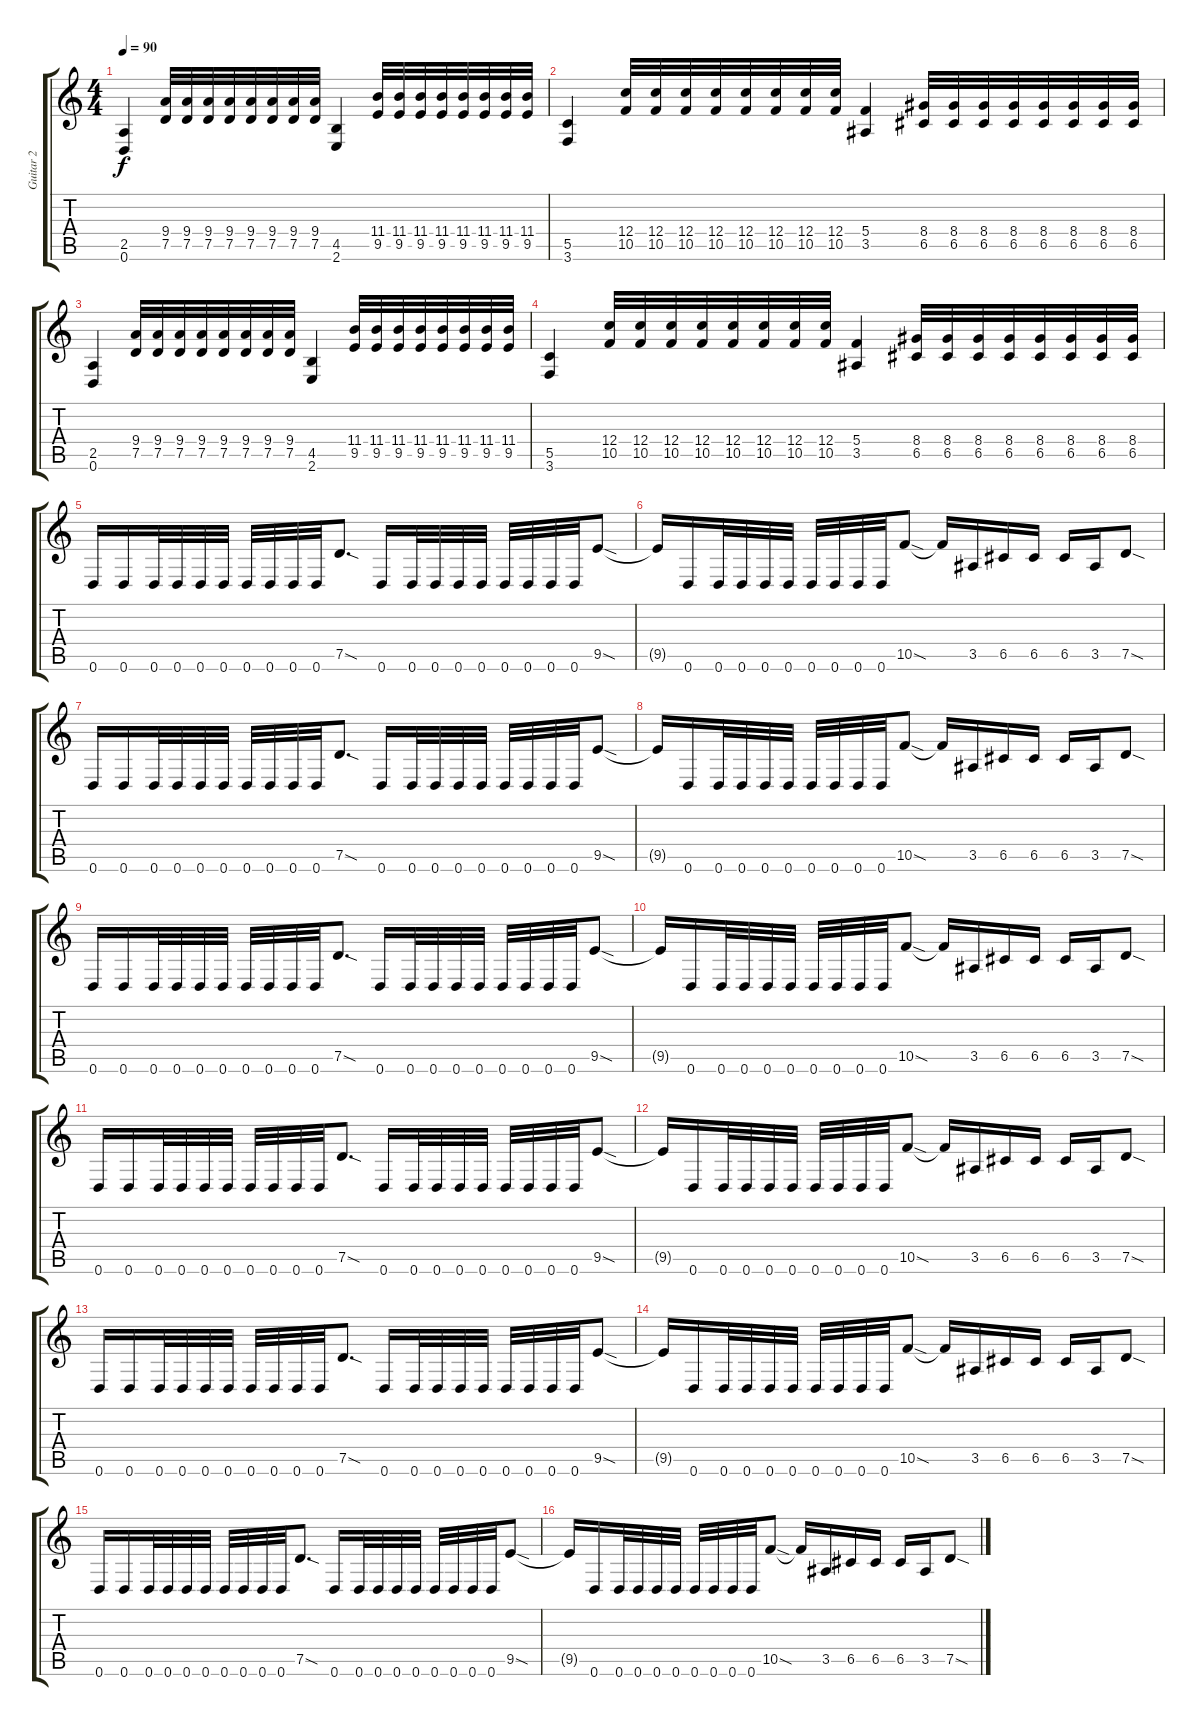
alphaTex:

\track ("Guitar 2" "Guitar 2") {instrument distortionguitar}
\staff {score tabs}
\tuning (D4 A3 F3 C3 G2 D2) {hide}
\ts (4 4)
\tempo 90
\clef g2
\ks c
(2.5 0.6).4{dy f} (9.4 7.5).32 (9.4 7.5).32 (9.4 7.5).32 (9.4 7.5).32 (9.4 7.5).32 (9.4 7.5).32 (9.4 7.5).32 (9.4 7.5).32 (4.5 2.6).4 (11.4 9.5).32 (11.4 9.5).32 (11.4 9.5).32 (11.4 9.5).32 (11.4 9.5).32 (11.4 9.5).32 (11.4 9.5).32 (11.4 9.5).32 |
(5.5 3.6).4 (12.4 10.5).32 (12.4 10.5).32 (12.4 10.5).32 (12.4 10.5).32 (12.4 10.5).32 (12.4 10.5).32 (12.4 10.5).32 (12.4 10.5).32 (5.4 3.5).4 (8.4 6.5).32 (8.4 6.5).32 (8.4 6.5).32 (8.4 6.5).32 (8.4 6.5).32 (8.4 6.5).32 (8.4 6.5).32 (8.4 6.5).32 |
(2.5 0.6).4 (9.4 7.5).32 (9.4 7.5).32 (9.4 7.5).32 (9.4 7.5).32 (9.4 7.5).32 (9.4 7.5).32 (9.4 7.5).32 (9.4 7.5).32 (4.5 2.6).4 (11.4 9.5).32 (11.4 9.5).32 (11.4 9.5).32 (11.4 9.5).32 (11.4 9.5).32 (11.4 9.5).32 (11.4 9.5).32 (11.4 9.5).32 |
(5.5 3.6).4 (12.4 10.5).32 (12.4 10.5).32 (12.4 10.5).32 (12.4 10.5).32 (12.4 10.5).32 (12.4 10.5).32 (12.4 10.5).32 (12.4 10.5).32 (5.4 3.5).4 (8.4 6.5).32 (8.4 6.5).32 (8.4 6.5).32 (8.4 6.5).32 (8.4 6.5).32 (8.4 6.5).32 (8.4 6.5).32 (8.4 6.5).32 |
0.6.16 0.6.16 0.6.32 0.6.32 0.6.32 0.6.32 0.6.32 0.6.32 0.6.32 0.6.32 7.5{sod}.8{d} 0.6.16 0.6.32 0.6.32 0.6.32 0.6.32 0.6.32 0.6.32 0.6.32 0.6.32 9.5{sod}.8 |
9.5{t}.16 0.6.16 0.6.32 0.6.32 0.6.32 0.6.32 0.6.32 0.6.32 0.6.32 0.6.32 10.5{sod}.8 10.5{t}.16 3.5.16 6.5.16 6.5.16 6.5.16 3.5.16 7.5{sod}.8 |
0.6.16 0.6.16 0.6.32 0.6.32 0.6.32 0.6.32 0.6.32 0.6.32 0.6.32 0.6.32 7.5{sod}.8{d} 0.6.16 0.6.32 0.6.32 0.6.32 0.6.32 0.6.32 0.6.32 0.6.32 0.6.32 9.5{sod}.8 |
9.5{t}.16 0.6.16 0.6.32 0.6.32 0.6.32 0.6.32 0.6.32 0.6.32 0.6.32 0.6.32 10.5{sod}.8 10.5{t}.16 3.5.16 6.5.16 6.5.16 6.5.16 3.5.16 7.5{sod}.8 |
0.6.16 0.6.16 0.6.32 0.6.32 0.6.32 0.6.32 0.6.32 0.6.32 0.6.32 0.6.32 7.5{sod}.8{d} 0.6.16 0.6.32 0.6.32 0.6.32 0.6.32 0.6.32 0.6.32 0.6.32 0.6.32 9.5{sod}.8 |
9.5{t}.16 0.6.16 0.6.32 0.6.32 0.6.32 0.6.32 0.6.32 0.6.32 0.6.32 0.6.32 10.5{sod}.8 10.5{t}.16 3.5.16 6.5.16 6.5.16 6.5.16 3.5.16 7.5{sod}.8 |
0.6.16 0.6.16 0.6.32 0.6.32 0.6.32 0.6.32 0.6.32 0.6.32 0.6.32 0.6.32 7.5{sod}.8{d} 0.6.16 0.6.32 0.6.32 0.6.32 0.6.32 0.6.32 0.6.32 0.6.32 0.6.32 9.5{sod}.8 |
9.5{t}.16 0.6.16 0.6.32 0.6.32 0.6.32 0.6.32 0.6.32 0.6.32 0.6.32 0.6.32 10.5{sod}.8 10.5{t}.16 3.5.16 6.5.16 6.5.16 6.5.16 3.5.16 7.5{sod}.8 |
0.6.16 0.6.16 0.6.32 0.6.32 0.6.32 0.6.32 0.6.32 0.6.32 0.6.32 0.6.32 7.5{sod}.8{d} 0.6.16 0.6.32 0.6.32 0.6.32 0.6.32 0.6.32 0.6.32 0.6.32 0.6.32 9.5{sod}.8 |
9.5{t}.16 0.6.16 0.6.32 0.6.32 0.6.32 0.6.32 0.6.32 0.6.32 0.6.32 0.6.32 10.5{sod}.8 10.5{t}.16 3.5.16 6.5.16 6.5.16 6.5.16 3.5.16 7.5{sod}.8 |
0.6.16 0.6.16 0.6.32 0.6.32 0.6.32 0.6.32 0.6.32 0.6.32 0.6.32 0.6.32 7.5{sod}.8{d} 0.6.16 0.6.32 0.6.32 0.6.32 0.6.32 0.6.32 0.6.32 0.6.32 0.6.32 9.5{sod}.8 |
9.5{t}.16 0.6.16 0.6.32 0.6.32 0.6.32 0.6.32 0.6.32 0.6.32 0.6.32 0.6.32 10.5{sod}.8 10.5{t}.16 3.5.16 6.5.16 6.5.16 6.5.16 3.5.16 7.5{sod}.8
